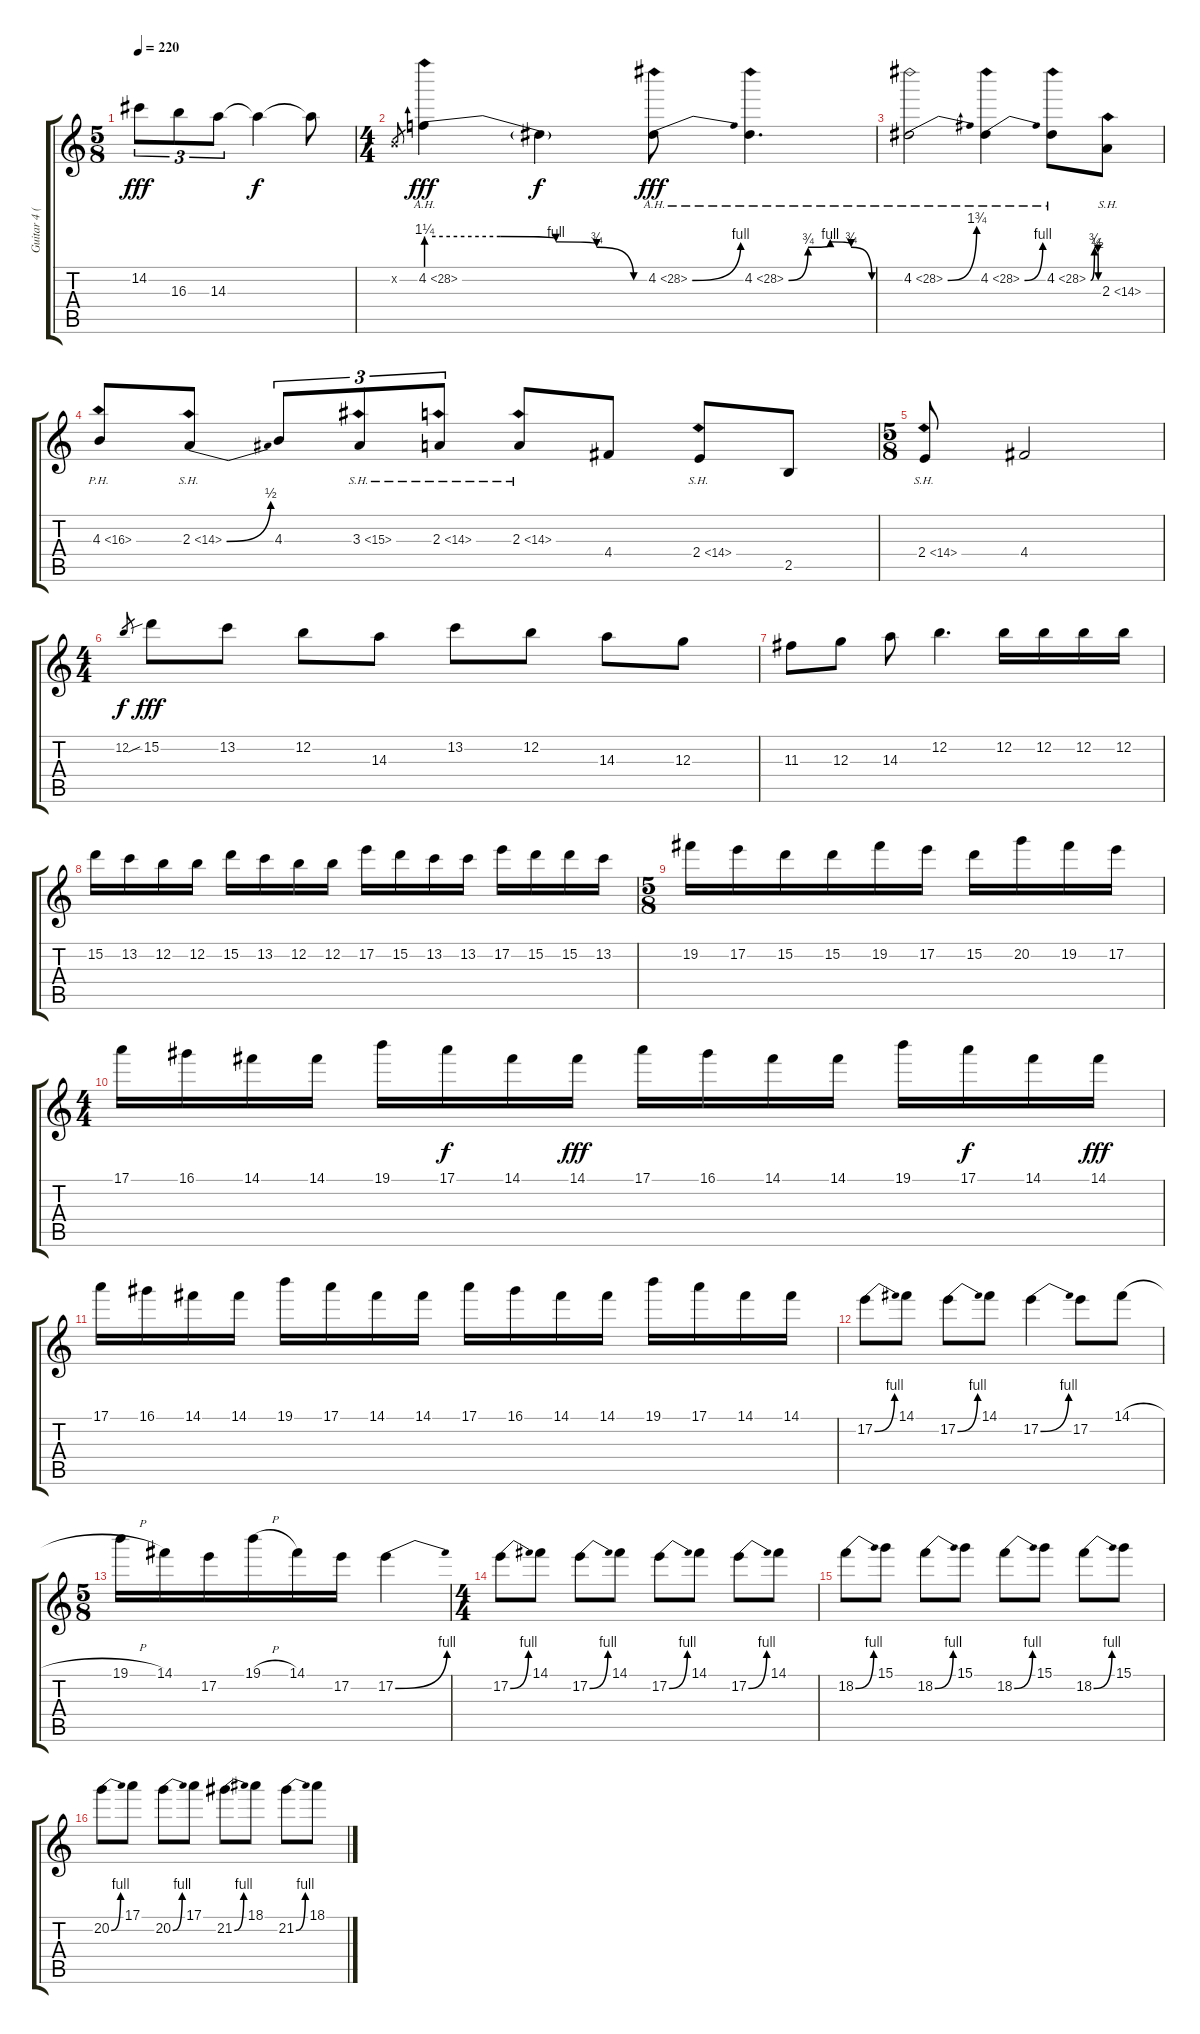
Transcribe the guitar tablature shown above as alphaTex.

\track ("Guitar 4 (solo)" "Guitar 4 (") {instrument distortionguitar}
\staff {score tabs}
\tuning (E4 B3 G3 D3 A2 E2) {hide}
\ts (5 8)
\tempo 220
\clef g2
\ks c
14.2.8{tu (3 2) dy fff} 16.3.8{tu (3 2)} 14.3.8{tu (3 2)} 14.3{t}.4{dy f} 14.3{t}.8 |
\ts (4 4)
0.2{x}.8{gr} 4.2{be (custom 0 5 20 5 35 4 46 3 56 0 60 0) ah 24}.4{dy fff} 4.2{t}.4{dy f} 4.2{be (bend 0 0 60 4) ah 24}.8{dy fff} 4.2{be (custom 0 0 14 3 30 4 45 3 60 0) ah 24}.4{d} |
4.2{be (bend 0 0 60 7) ah 24}.2 4.2{be (bend 0 0 60 4) ah 24}.4 4.2{be (custom 0 0 30 3 58 2 60 0) ah 24}.8 2.3{sh 12}.8 |
4.3{ph 12}.8 2.3{be (bend 0 0 60 2) sh 12}.8 4.3.8{tu (3 2)} 3.3{sh 12}.8{tu (3 2)} 2.3{sh 12}.8{tu (3 2)} 2.3{sh 12}.8 4.4.8 2.4{sh 12}.8 2.5.8 |
\ts (5 8)
2.4{sh 12}.8 4.4.2 |
\ts (4 4)
12.2.8{gr dy f} 15.2{sib}.8{dy fff} 13.2.8 12.2.8 14.3.8 13.2.8 12.2.8 14.3.8 12.3.8 |
11.3.8 12.3.8 14.3.8 12.2.4{d} 12.2.16 12.2.16 12.2.16 12.2.16 |
15.2.16 13.2.16 12.2.16 12.2.16 15.2.16 13.2.16 12.2.16 12.2.16 17.2.16 15.2.16 13.2.16 13.2.16 17.2.16 15.2.16 15.2.16 13.2.16 |
\ts (5 8)
19.2.16 17.2.16 15.2.16 15.2.16 19.2.16 17.2.16 15.2.16 20.2.16 19.2.16 17.2.16 |
\ts (4 4)
17.1.16 16.1.16 14.1.16 14.1.16 19.1.16 17.1.16{dy f} 14.1.16 14.1.16{dy fff} 17.1.16 16.1.16 14.1.16 14.1.16 19.1.16 17.1.16{dy f} 14.1.16 14.1.16{dy fff} |
17.1.16 16.1.16 14.1.16 14.1.16 19.1.16 17.1.16 14.1.16 14.1.16 17.1.16 16.1.16 14.1.16 14.1.16 19.1.16 17.1.16 14.1.16 14.1.16 |
17.2{be (bend 0 0 60 4)}.8 14.1.8 17.2{be (bend 0 0 60 4)}.8 14.1.8 17.2{be (bend 0 0 60 4)}.4 17.2.8 14.1{h}.8 |
\ts (5 8)
19.1{h}.16 14.1.16 17.2.16 19.1{h}.16 14.1.16 17.2.16 17.2{be (bend 0 0 60 4)}.4 |
\ts (4 4)
17.2{be (bend 0 0 60 4)}.8 14.1.8 17.2{be (bend 0 0 60 4)}.8 14.1.8 17.2{be (bend 0 0 60 4)}.8 14.1.8 17.2{be (bend 0 0 60 4)}.8 14.1.8 |
18.2{be (bend 0 0 60 4)}.8 15.1.8 18.2{be (bend 0 0 60 4)}.8 15.1.8 18.2{be (bend 0 0 60 4)}.8 15.1.8 18.2{be (bend 0 0 60 4)}.8 15.1.8 |
20.2{be (bend 0 0 60 4)}.8 17.1.8 20.2{be (bend 0 0 60 4)}.8 17.1.8 21.2{be (bend 0 0 60 4)}.8 18.1.8 21.2{be (bend 0 0 60 4)}.8 18.1.8
